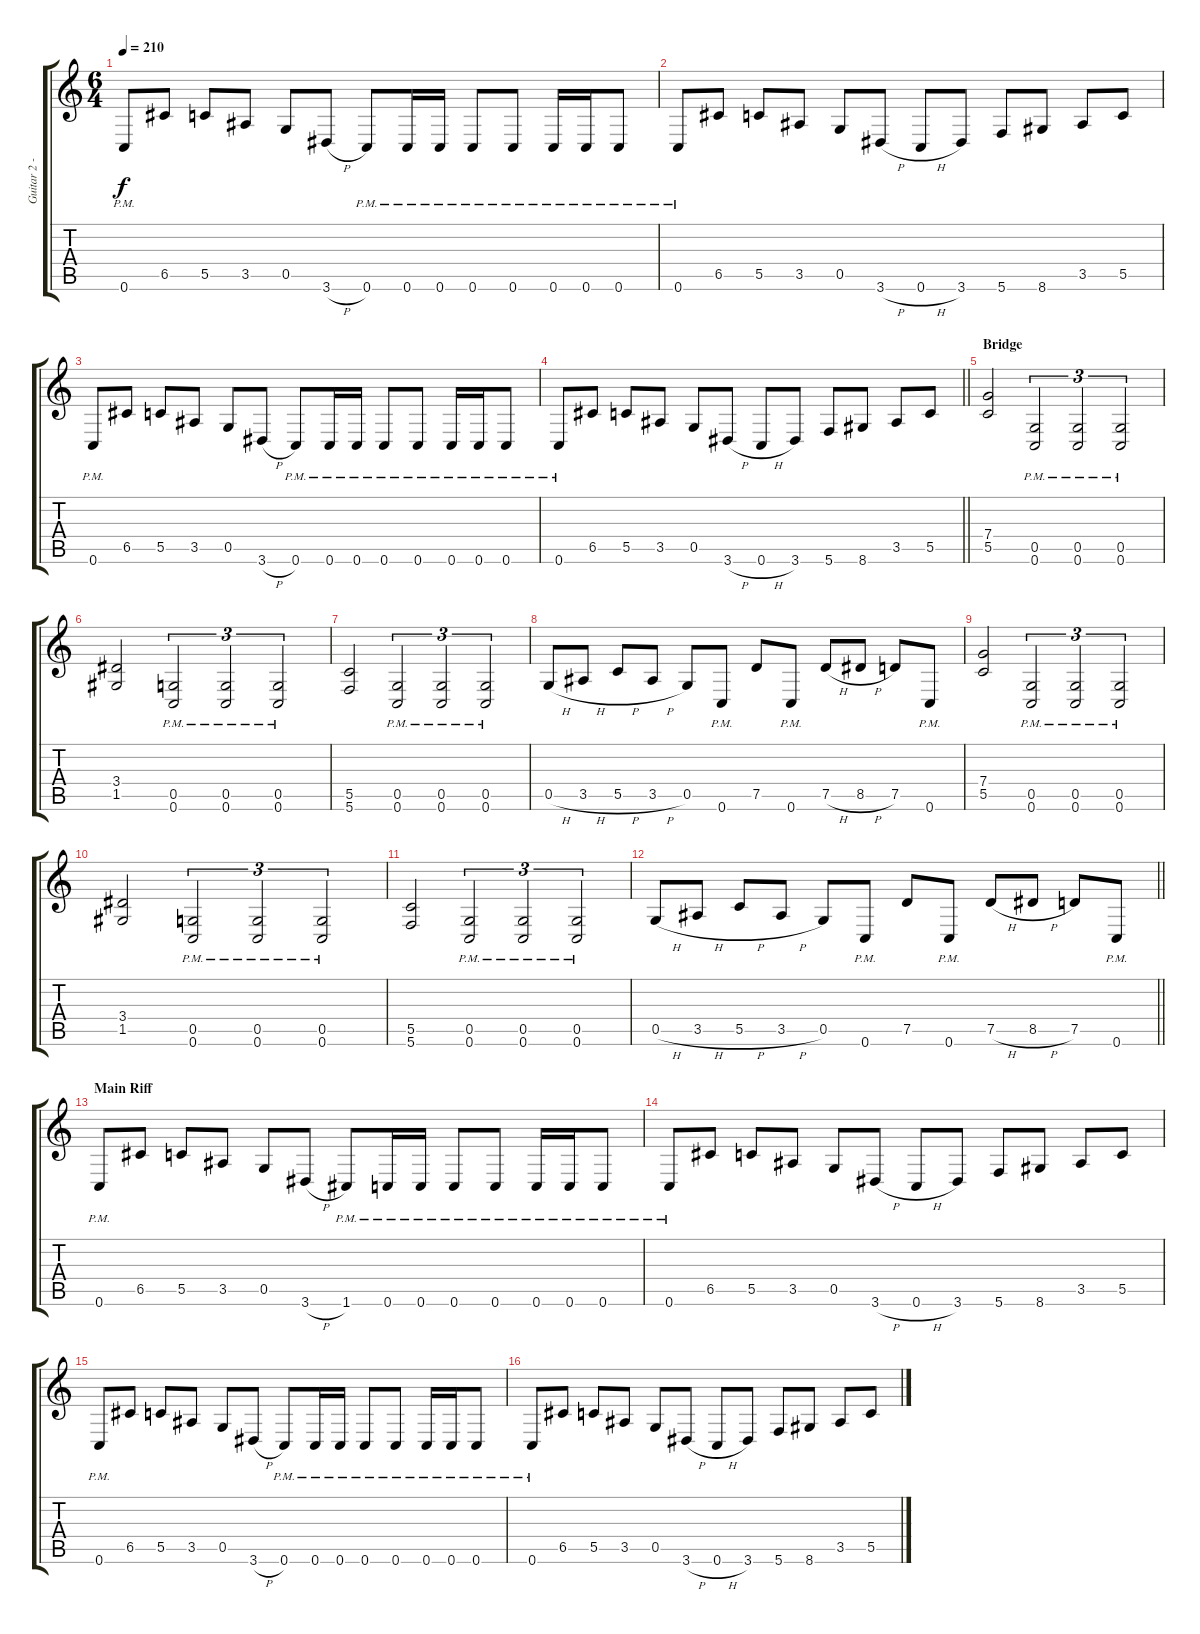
\track ("Guitar 2 - Joel Stroetzel" "Guitar 2 -") {instrument distortionguitar}
\staff {score tabs}
\tuning (D4 A3 F3 C3 G2 C2) {hide}
\ts (6 4)
\tempo 210
\clef g2
\ks c
0.6{pm}.8{dy f} 6.5.8 5.5.8 3.5.8 0.5.8 3.6{h}.8 0.6{pm}.8 0.6{pm}.16 0.6{pm}.16 0.6{pm}.8 0.6{pm}.8 0.6{pm}.16 0.6{pm}.16 0.6{pm}.8 |
0.6{pm}.8 6.5.8 5.5.8 3.5.8 0.5.8 3.6{h}.8 0.6{h}.8 3.6.8 5.6.8 8.6.8 3.5.8 5.5.8 |
0.6{pm}.8 6.5.8 5.5.8 3.5.8 0.5.8 3.6{h}.8 0.6{pm}.8 0.6{pm}.16 0.6{pm}.16 0.6{pm}.8 0.6{pm}.8 0.6{pm}.16 0.6{pm}.16 0.6{pm}.8 |
\barLineRight lightlight
0.6{pm}.8 6.5.8 5.5.8 3.5.8 0.5.8 3.6{h}.8 0.6{h}.8 3.6.8 5.6.8 8.6.8 3.5.8 5.5.8 |
\section ("" "Bridge")
(7.4 5.5).2 (0.5{pm} 0.6{pm}).2{tu (3 2)} (0.5{pm} 0.6{pm}).2{tu (3 2)} (0.5{pm} 0.6{pm}).2{tu (3 2)} |
(3.4 1.5).2 (0.5{pm} 0.6{pm}).2{tu (3 2)} (0.5{pm} 0.6{pm}).2{tu (3 2)} (0.5{pm} 0.6{pm}).2{tu (3 2)} |
(5.5 5.6).2 (0.5{pm} 0.6{pm}).2{tu (3 2)} (0.5{pm} 0.6{pm}).2{tu (3 2)} (0.5{pm} 0.6{pm}).2{tu (3 2)} |
0.5{h}.8 3.5{h}.8 5.5{h}.8 3.5{h}.8 0.5.8 0.6{pm}.8 7.5.8 0.6{pm}.8 7.5{h}.8 8.5{h}.8 7.5.8 0.6{pm}.8 |
(7.4 5.5).2 (0.5{pm} 0.6{pm}).2{tu (3 2)} (0.5{pm} 0.6{pm}).2{tu (3 2)} (0.5{pm} 0.6{pm}).2{tu (3 2)} |
(3.4 1.5).2 (0.5{pm} 0.6{pm}).2{tu (3 2)} (0.5{pm} 0.6{pm}).2{tu (3 2)} (0.5{pm} 0.6{pm}).2{tu (3 2)} |
(5.5 5.6).2 (0.5{pm} 0.6{pm}).2{tu (3 2)} (0.5{pm} 0.6{pm}).2{tu (3 2)} (0.5{pm} 0.6{pm}).2{tu (3 2)} |
\barLineRight lightlight
0.5{h}.8 3.5{h}.8 5.5{h}.8 3.5{h}.8 0.5.8 0.6{pm}.8 7.5.8 0.6{pm}.8 7.5{h}.8 8.5{h}.8 7.5.8 0.6{pm}.8 |
\section ("" "Main Riff")
0.6{pm}.8 6.5.8 5.5.8 3.5.8 0.5.8 3.6{h}.8 1.6{pm}.8 0.6{pm}.16 0.6{pm}.16 0.6{pm}.8 0.6{pm}.8 0.6{pm}.16 0.6{pm}.16 0.6{pm}.8 |
0.6{pm}.8 6.5.8 5.5.8 3.5.8 0.5.8 3.6{h}.8 0.6{h}.8 3.6.8 5.6.8 8.6.8 3.5.8 5.5.8 |
0.6{pm}.8 6.5.8 5.5.8 3.5.8 0.5.8 3.6{h}.8 0.6{pm}.8 0.6{pm}.16 0.6{pm}.16 0.6{pm}.8 0.6{pm}.8 0.6{pm}.16 0.6{pm}.16 0.6{pm}.8 |
0.6{pm}.8 6.5.8 5.5.8 3.5.8 0.5.8 3.6{h}.8 0.6{h}.8 3.6.8 5.6.8 8.6.8 3.5.8 5.5.8
